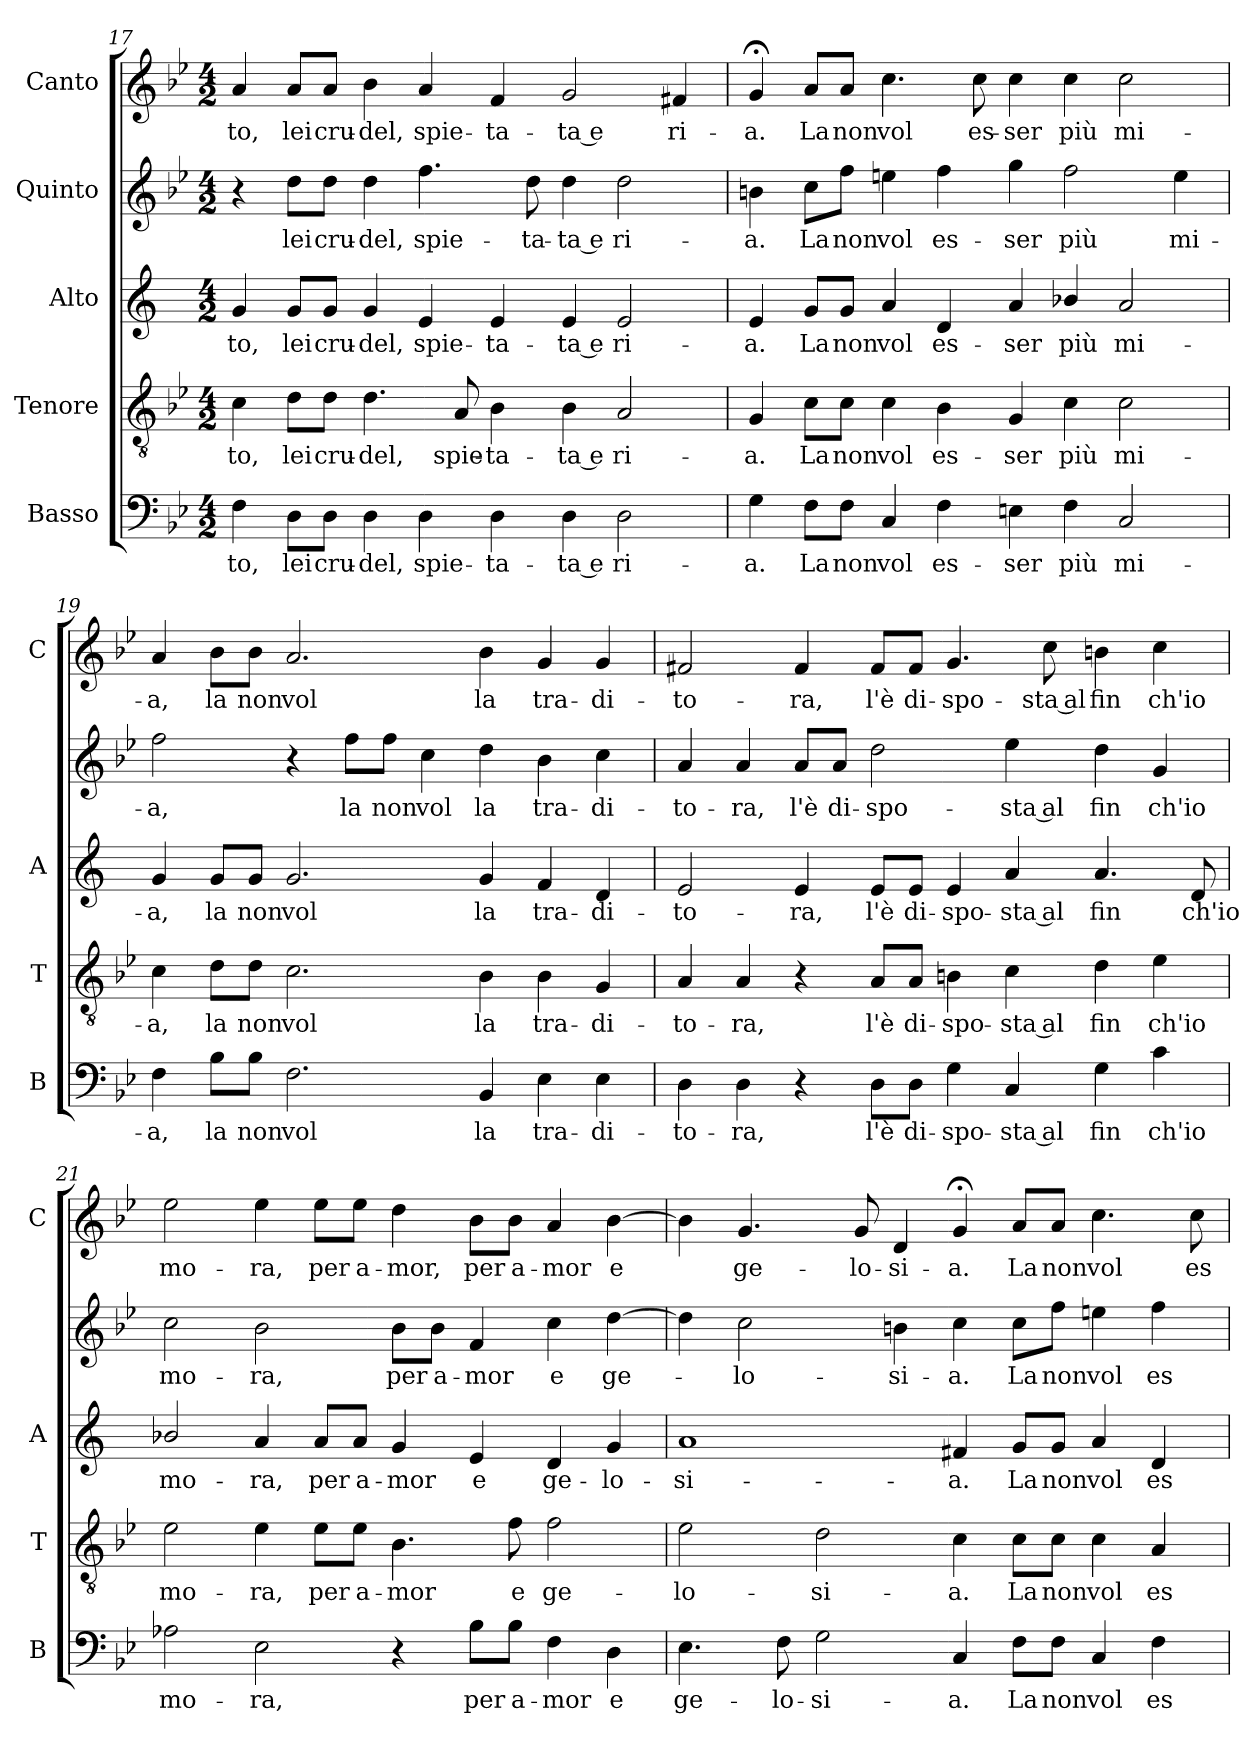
**kern	**text	**kern	**text	**kern	**text	**kern	**text	**kern	**text
*part5	*part5	*part4	*part4	*part3	*part3	*part2	*part2	*part1	*part1
*staff5	*staff5	*staff4	*staff4	*staff3	*staff3	*staff2	*staff2	*staff1	*staff1
*I"Basso	*	*I"Tenore	*	*I"Alto	*	*I"Quinto	*	*I"Canto	*
*I'B	*	*I'T	*	*I'A	*	*	*	*I'C	*
!!LO:PB:g=z
*clefF4	*	*clefGv2	*	*clefG2	*	*clefG2	*	*clefG2	*
*	*	*	*	*ITrd1c2	*	*	*	*	*
*k[b-e-]	*	*k[b-e-]	*	*k[b-e-]	*	*k[b-e-]	*	*k[b-e-]	*
*B-:	*	*B-:	*	*B-:	*	*B-:	*	*B-:	*
*M4/2	*	*M4/2	*	*M4/2	*	*M4/2	*	*M4/2	*
=17	=17	=17	=17	=17	=17	=17	=17	=17	=17
!	!LO:LY:b	!	!LO:LY:b	!	!LO:LY:b	!	!	!	!LO:LY:b
4F\	-to,	4c\	-to,	4f/	-to,	4r	.	4a/	-to,
!	!LO:LY:b	!	!LO:LY:b	!	!LO:LY:b	!	!LO:LY:b	!	!LO:LY:b
8D\L	lei	8d\L	lei	8f/L	lei	8dd\L	lei	8a/L	lei
!	!LO:LY:b	!	!LO:LY:b	!	!LO:LY:b	!	!LO:LY:b	!	!LO:LY:b
8D\J	cru-	8d\J	cru-	8f/J	cru-	8dd\J	cru-	8a/J	cru-
!	!LO:LY:b	!	!LO:LY:b	!	!LO:LY:b	!	!LO:LY:b	!	!LO:LY:b
4D\	-del,	4.d\	-del,	4f/	-del,	4dd\	-del,	4b-\	-del,
!	!LO:LY:b	!	!	!	!LO:LY:b	!	!LO:LY:b	!	!LO:LY:b
4D\	spie-	.	.	4d/	spie-	4.ff\	spie-	4a/	spie-
!	!	!	!LO:LY:b	!	!	!	!	!	!
.	.	8A/	spie-	.	.	.	.	.	.
!	!LO:LY:b	!	!LO:LY:b	!	!LO:LY:b	!	!	!	!LO:LY:b
4D\	-ta-	4B-\	-ta-	4d/	-ta-	.	.	4f/	-ta-
!	!	!	!	!	!	!	!LO:LY:b	!	!
.	.	.	.	.	.	8dd\	-ta-	.	.
!	!LO:LY:b	!	!LO:LY:b	!	!LO:LY:b	!	!LO:LY:b	!	!LO:LY:b
4D\	-ta e	4B-\	-ta e	4d/	-ta e	4dd\	-ta e	2g/	-ta e
!	!LO:LY:b	!	!LO:LY:b	!	!LO:LY:b	!	!LO:LY:b	!	!
2D\	ri-	2A/	ri-	2d/	ri-	2dd\	ri-	.	.
!	!	!	!	!	!	!	!	!	!LO:LY:b
.	.	.	.	.	.	.	.	4f#X/	ri-
=18	=18	=18	=18	=18	=18	=18	=18	=18	=18
!	!LO:LY:b	!	!LO:LY:b	!	!LO:LY:b	!	!LO:LY:b	!	!LO:LY:b
4G\	-a.	4G/	-a.	4d/	-a.	4bn\	-a.	4g;</	-a.
!	!LO:LY:b	!	!LO:LY:b	!	!LO:LY:b	!	!LO:LY:b	!	!LO:LY:b
8F\L	La	8c\L	La	8f/L	La	8cc\L	La	8a/L	La
!	!LO:LY:b	!	!LO:LY:b	!	!LO:LY:b	!	!LO:LY:b	!	!LO:LY:b
8F\J	non	8c\J	non	8f/J	non	8ff\J	non	8a/J	non
!	!LO:LY:b	!	!LO:LY:b	!	!LO:LY:b	!	!LO:LY:b	!	!LO:LY:b
4C/	vol	4c\	vol	4g/	vol	4een\	vol	4.cc\	vol
!	!LO:LY:b	!	!LO:LY:b	!	!LO:LY:b	!	!LO:LY:b	!	!
4F\	es-	4B-\	es-	4c/	es-	4ff\	es-	.	.
!	!	!	!	!	!	!	!	!	!LO:LY:b
.	.	.	.	.	.	.	.	8cc\	es-
!	!LO:LY:b	!	!LO:LY:b	!	!LO:LY:b	!	!LO:LY:b	!	!LO:LY:b
4En\	-ser	4G/	-ser	4g/	-ser	4gg\	-ser	4cc\	-ser
!	!LO:LY:b	!	!LO:LY:b	!	!LO:LY:b	!	!LO:LY:b	!	!LO:LY:b
4F\	più	4c\	più	4a-X/	più	2ff\	più	4cc\	più
!	!LO:LY:b	!	!LO:LY:b	!	!LO:LY:b	!	!	!	!LO:LY:b
2C/	mi-	2c\	mi-	2g/	mi-	.	.	2cc\	mi-
!	!	!	!	!	!	!	!LO:LY:b	!	!
.	.	.	.	.	.	4ee\	mi-	.	.
=19	=19	=19	=19	=19	=19	=19	=19	=19	=19
!	!LO:LY:b	!	!LO:LY:b	!	!LO:LY:b	!	!LO:LY:b	!	!LO:LY:b
4F\	-a,	4c\	-a,	4f/	-a,	2ff\	-a,	4a/	-a,
!	!LO:LY:b	!	!LO:LY:b	!	!LO:LY:b	!	!	!	!LO:LY:b
8B-\L	la	8d\L	la	8f/L	la	.	.	8b-\L	la
!	!LO:LY:b	!	!LO:LY:b	!	!LO:LY:b	!	!	!	!LO:LY:b
8B-\J	non	8d\J	non	8f/J	non	.	.	8b-\J	non
!	!LO:LY:b	!	!LO:LY:b	!	!LO:LY:b	!	!	!	!LO:LY:b
2.F\	vol	2.c\	vol	2.f/	vol	4r	.	2.a/	vol
!	!	!	!	!	!	!	!LO:LY:b	!	!
.	.	.	.	.	.	8ff\L	la	.	.
!	!	!	!	!	!	!	!LO:LY:b	!	!
.	.	.	.	.	.	8ff\J	non	.	.
!	!	!	!	!	!	!	!LO:LY:b	!	!
.	.	.	.	.	.	4cc\	vol	.	.
!	!LO:LY:b	!	!LO:LY:b	!	!LO:LY:b	!	!LO:LY:b	!	!LO:LY:b
4BB-/	la	4B-\	la	4f/	la	4dd\	la	4b-\	la
!	!LO:LY:b	!	!LO:LY:b	!	!LO:LY:b	!	!LO:LY:b	!	!LO:LY:b
4E-\	tra-	4B-\	tra-	4e-/	tra-	4b-\	tra-	4g/	tra-
!	!LO:LY:b	!	!LO:LY:b	!	!LO:LY:b	!	!LO:LY:b	!	!LO:LY:b
4E-\	-di-	4G/	-di-	4c/	-di-	4cc\	-di-	4g/	-di-
!!LO:LB:g=z
=20	=20	=20	=20	=20	=20	=20	=20	=20	=20
!	!LO:LY:b	!	!LO:LY:b	!	!LO:LY:b	!	!LO:LY:b	!	!LO:LY:b
4D\	-to-	4A/	-to-	2d/	-to-	4a/	-to-	2f#X/	-to-
!	!LO:LY:b	!	!LO:LY:b	!	!	!	!LO:LY:b	!	!
4D\	-ra,	4A/	-ra,	.	.	4a/	-ra,	.	.
!	!	!	!	!	!LO:LY:b	!	!LO:LY:b	!	!LO:LY:b
4r	.	4r	.	4d/	-ra,	8a/L	l'è	4f#/	-ra,
!	!	!	!	!	!	!	!LO:LY:b	!	!
.	.	.	.	.	.	8a/J	di-	.	.
!	!LO:LY:b	!	!LO:LY:b	!	!LO:LY:b	!	!LO:LY:b	!	!LO:LY:b
8D\L	l'è	8A/L	l'è	8d/L	l'è	2dd\	-spo-	8f#/L	l'è
!	!LO:LY:b	!	!LO:LY:b	!	!LO:LY:b	!	!	!	!LO:LY:b
8D\J	di-	8A/J	di-	8d/J	di-	.	.	8f#/J	di-
!	!LO:LY:b	!	!LO:LY:b	!	!LO:LY:b	!	!	!	!LO:LY:b
4G\	-spo-	4Bn\	-spo-	4d/	-spo-	.	.	4.g/	-spo-
!	!LO:LY:b	!	!LO:LY:b	!	!LO:LY:b	!	!LO:LY:b	!	!
4C/	-sta al	4c\	-sta al	4g/	-sta al	4ee-\	-sta al	.	.
!	!	!	!	!	!	!	!	!	!LO:LY:b
.	.	.	.	.	.	.	.	8cc\	-sta al
!	!LO:LY:b	!	!LO:LY:b	!	!LO:LY:b	!	!LO:LY:b	!	!LO:LY:b
4G\	fin	4d\	fin	4.g/	fin	4dd\	fin	4bn\	fin
!	!LO:LY:b	!	!LO:LY:b	!	!	!	!LO:LY:b	!	!LO:LY:b
4c\	ch'io	4e-\	ch'io	.	.	4g/	ch'io	4cc\	ch'io
!	!	!	!	!	!LO:LY:b	!	!	!	!
.	.	.	.	8c/	ch'io	.	.	.	.
=21	=21	=21	=21	=21	=21	=21	=21	=21	=21
!	!LO:LY:b	!	!LO:LY:b	!	!LO:LY:b	!	!LO:LY:b	!	!LO:LY:b
2A-X\	mo-	2e-\	mo-	2a-X/	mo-	2cc\	mo-	2ee-\	mo-
!	!LO:LY:b	!	!LO:LY:b	!	!LO:LY:b	!	!LO:LY:b	!	!LO:LY:b
2E-\	-ra,	4e-\	-ra,	4g/	-ra,	2b-\	-ra,	4ee-\	-ra,
!	!	!	!LO:LY:b	!	!LO:LY:b	!	!	!	!LO:LY:b
.	.	8e-\L	per	8g/L	per	.	.	8ee-\L	per
!	!	!	!LO:LY:b	!	!LO:LY:b	!	!	!	!LO:LY:b
.	.	8e-\J	a-	8g/J	a-	.	.	8ee-\J	a-
!	!	!	!LO:LY:b	!	!LO:LY:b	!	!LO:LY:b	!	!LO:LY:b
4r	.	4.B-\	-mor	4f/	-mor	8b-\L	per	4dd\	-mor,
!	!	!	!	!	!	!	!LO:LY:b	!	!
.	.	.	.	.	.	8b-\J	a-	.	.
!	!LO:LY:b	!	!	!	!LO:LY:b	!	!LO:LY:b	!	!LO:LY:b
8B-\L	per	.	.	4d/	e	4f/	-mor	8b-\L	per
!	!LO:LY:b	!	!LO:LY:b	!	!	!	!	!	!LO:LY:b
8B-\J	a-	8f\	e	.	.	.	.	8b-\J	a-
!	!LO:LY:b	!	!LO:LY:b	!	!LO:LY:b	!	!LO:LY:b	!	!LO:LY:b
4F\	-mor	2f\	ge-	4c/	ge-	4cc\	e	4a/	-mor
!	!LO:LY:b	!	!	!	!LO:LY:b	!	!LO:LY:b	!	!LO:LY:b
4D\	e	.	.	4f/	-lo-	[4dd\	ge-	[4b-\	e
=22	=22	=22	=22	=22	=22	=22	=22	=22	=22
!	!LO:LY:b	!	!LO:LY:b	!	!LO:LY:b	!	!	!	!
4.E-\	ge-	2e-\	-lo-	1g	-si-	4dd\]	.	4b-\]	.
!	!	!	!	!	!	!	!LO:LY:b	!	!LO:LY:b
.	.	.	.	.	.	2cc\	-lo-	4.g/	ge-
!	!LO:LY:b	!	!	!	!	!	!	!	!
8F\	-lo-	.	.	.	.	.	.	.	.
!	!LO:LY:b	!	!LO:LY:b	!	!	!	!	!	!
2G\	-si-	2d\	-si-	.	.	.	.	.	.
!	!	!	!	!	!	!	!	!	!LO:LY:b
.	.	.	.	.	.	.	.	8g/	-lo-
!	!	!	!	!	!	!	!LO:LY:b	!	!LO:LY:b
.	.	.	.	.	.	4bn\	-si-	4d/	-si-
!	!LO:LY:b	!	!LO:LY:b	!	!LO:LY:b	!	!LO:LY:b	!	!LO:LY:b
4C/	-a.	4c\	-a.	4en/	-a.	4cc\	-a.	4g;</	-a.
!	!LO:LY:b	!	!LO:LY:b	!	!LO:LY:b	!	!LO:LY:b	!	!LO:LY:b
8F\L	La	8c\L	La	8f/L	La	8cc\L	La	8a/L	La
!	!LO:LY:b	!	!LO:LY:b	!	!LO:LY:b	!	!LO:LY:b	!	!LO:LY:b
8F\J	non	8c\J	non	8f/J	non	8ff\J	non	8a/J	non
!	!LO:LY:b	!	!LO:LY:b	!	!LO:LY:b	!	!LO:LY:b	!	!LO:LY:b
4C/	vol	4c\	vol	4g/	vol	4een\	vol	4.cc\	vol
!	!LO:LY:b	!	!LO:LY:b	!	!LO:LY:b	!	!LO:LY:b	!	!
4F\	es-	4A/	es-	4c/	es-	4ff\	es-	.	.
!	!	!	!	!	!	!	!	!	!LO:LY:b
.	.	.	.	.	.	.	.	8cc\	es-
=	=	=	=	=	=	=	=	=	=
*-	*-	*-	*-	*-	*-	*-	*-	*-	*-
